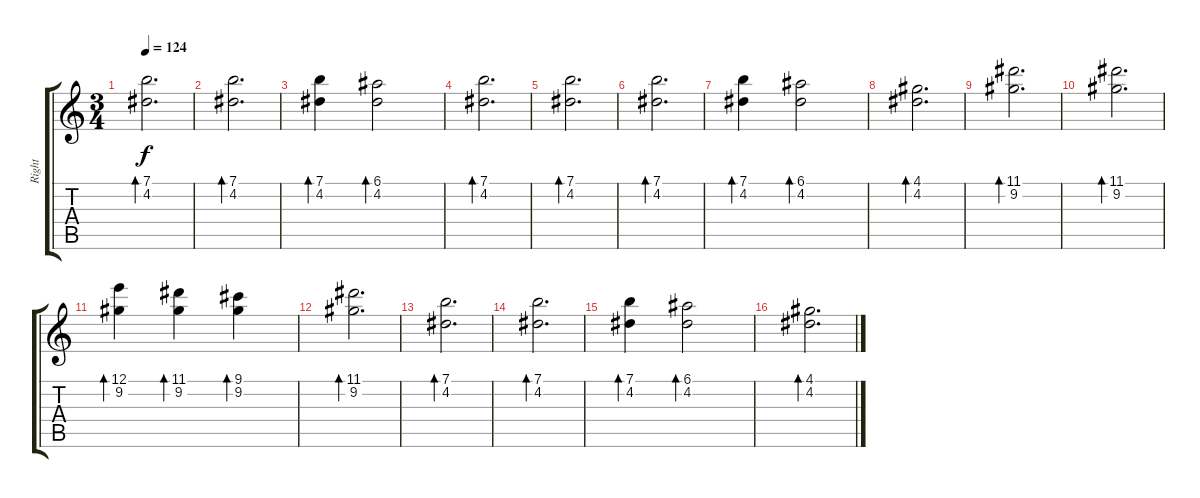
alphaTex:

\track ("Right" "Right") {instrument acousticguitarsteel}
\staff {score tabs}
\tuning (E4 B3 G3 D3 A2 E2) {hide}
\ts (3 4)
\tempo 124
\clef g2
\ks c
(7.1 4.2).2{d bd 120 dy f} |
(7.1 4.2).2{d bd 120} |
(7.1 4.2).4{bd 120} (6.1 4.2).2{bd 120} |
(7.1 4.2).2{d bd 120} |
(7.1 4.2).2{d bd 120} |
(7.1 4.2).2{d bd 120} |
(7.1 4.2).4{bd 120} (6.1 4.2).2{bd 120} |
(4.1 4.2).2{d bd 120} |
(11.1 9.2).2{d bd 120} |
(11.1 9.2).2{d bd 120} |
(12.1 9.2).4{bd 120} (11.1 9.2).4{bd 120} (9.1 9.2).4{bd 120} |
(11.1 9.2).2{d bd 120} |
(7.1 4.2).2{d bd 120} |
(7.1 4.2).2{d bd 120} |
(7.1 4.2).4{bd 120} (6.1 4.2).2{bd 120} |
(4.1 4.2).2{d bd 120}
